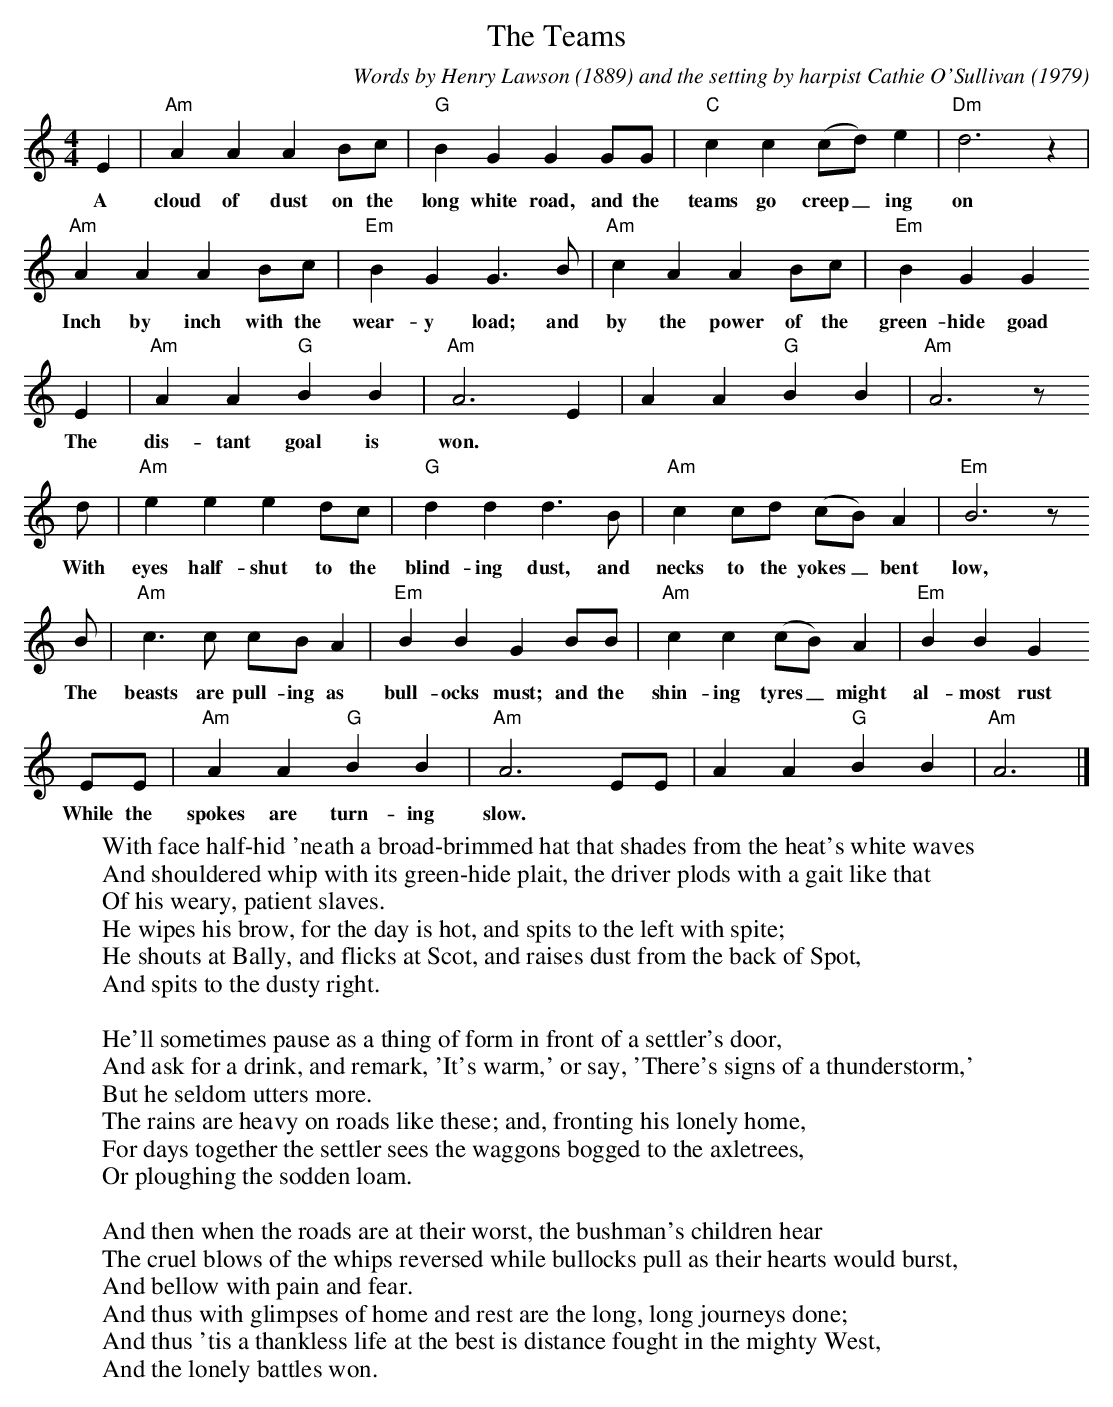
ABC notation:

X:1
T:Teams, The
C:Words by Henry Lawson (1889) and the setting by harpist Cathie O'Sullivan (1979)
M:4/4
L:1/4
K:Am
E|"Am"AA AB/2c/2|"G"BG GG/2G/2|"C"cc (c/2d/2)e|"Dm"d3z|
w:A cloud of dust on the long white road, and the teams go creep_ing on
"Am"AA AB/2c/2|"Em"BG G>B|"Am"cAAB/2c/2|"Em"BGG
w:Inch by inch with the wear-y load; and by the power of the green-hide goad
E|"Am"AA"G"BB|"Am"A3E|AA"G"BB|"Am"A3z/2
w:The dis-tant goal is won.
d/2|"Am"eeed/2c/2|"G"ddd>B|"Am"cc/2d/2 (c/2B/2)A|"Em"B3z/2
w:With eyes half-shut to the blind-ing dust, and necks to the yokes_ bent low,
B/2|"Am"c>c c/2B/2A|"Em"BBG B/2B/2|"Am"cc(c/2B/2)A|"Em"BBG
w:The beasts are pull-ing as bull-ocks must; and the shin-ing tyres_ might al-most rust
E/2E/2|"Am"AA"G"BB|"Am"A3E/E/|AA"G"BB|"Am"A3|]
w:While the spokes are turn-ing slow.
W:With face half-hid 'neath a broad-brimmed hat that shades from the heat's white waves
W:And shouldered whip with its green-hide plait, the driver plods with a gait like that
W:Of his weary, patient slaves.
W:He wipes his brow, for the day is hot, and spits to the left with spite;
W:He shouts at Bally, and flicks at Scot, and raises dust from the back of Spot,
W:And spits to the dusty right.
W:
W:He'll sometimes pause as a thing of form in front of a settler's door,
W:And ask for a drink, and remark, 'It's warm,' or say, 'There's signs of a thunderstorm,'
W:But he seldom utters more.
W:The rains are heavy on roads like these; and, fronting his lonely home,
W:For days together the settler sees the waggons bogged to the axletrees,
W:Or ploughing the sodden loam.
W:
W:And then when the roads are at their worst, the bushman's children hear
W:The cruel blows of the whips reversed while bullocks pull as their hearts would burst,
W:And bellow with pain and fear.
W:And thus with glimpses of home and rest are the long, long journeys done;
W:And thus 'tis a thankless life at the best is distance fought in the mighty West,
W:And the lonely battles won.
